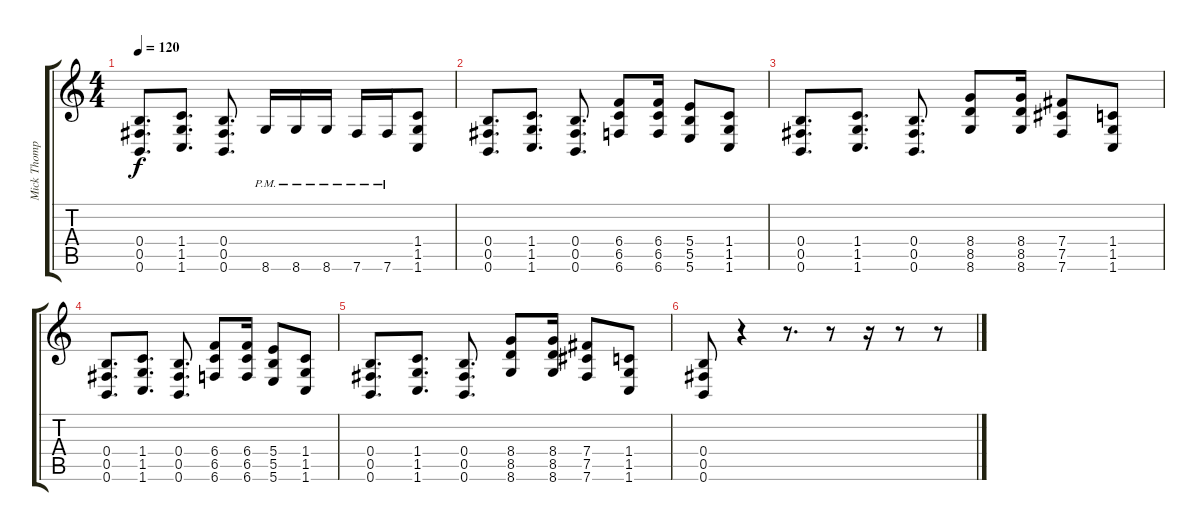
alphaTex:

\track ("Mick Thompson" "Mick Thomp") {instrument distortionguitar}
\staff {score tabs}
\tuning (Db4 Ab3 E3 B2 Gb2 B1) {hide}
\ts (4 4)
\tempo 120
\clef g2
\ks c
(0.4 0.5 0.6).8{d dy f} (1.4 1.5 1.6).8{d} (0.4 0.5 0.6).8{d} 8.6{pm}.16 8.6{pm}.16 8.6{pm}.16 7.6{pm}.16 7.6{pm}.16 (1.4 1.5 1.6).8 |
(0.4 0.5 0.6).8{d} (1.4 1.5 1.6).8{d} (0.4 0.5 0.6).8{d} (6.4 6.5 6.6).8 (6.4 6.5 6.6).16 (5.4 5.5 5.6).8 (1.4 1.5 1.6).8 |
(0.4 0.5 0.6).8{d} (1.4 1.5 1.6).8{d} (0.4 0.5 0.6).8{d} (8.4 8.5 8.6).8 (8.4 8.5 8.6).16 (7.4 7.5 7.6).8 (1.4 1.5 1.6).8 |
(0.4 0.5 0.6).8{d} (1.4 1.5 1.6).8{d} (0.4 0.5 0.6).8{d} (6.4 6.5 6.6).8 (6.4 6.5 6.6).16 (5.4 5.5 5.6).8 (1.4 1.5 1.6).8 |
(0.4 0.5 0.6).8{d} (1.4 1.5 1.6).8{d} (0.4 0.5 0.6).8{d} (8.4 8.5 8.6).8 (8.4 8.5 8.6).16 (7.4 7.5 7.6).8 (1.4 1.5 1.6).8 |
(0.4 0.5 0.6).8 r.4 r.8{d} r.8 r.16 r.8 r.8
